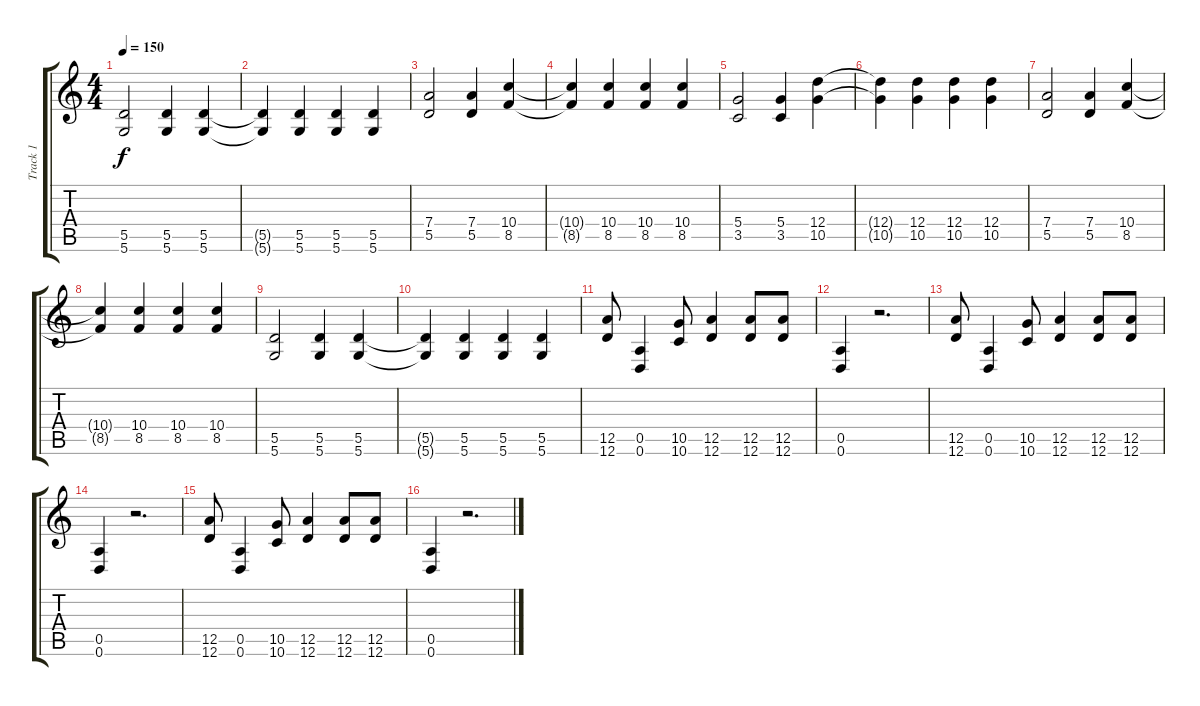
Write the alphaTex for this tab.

\track ("Track 1" "Track 1") {instrument distortionguitar}
\staff {score tabs}
\tuning (E4 B3 G3 D3 A2 D2) {hide}
\ts (4 4)
\tempo 150
\clef g2
\ks c
(5.5 5.6).2{dy f} (5.5 5.6).4 (5.5 5.6).4 |
(5.5{t} 5.6{t}).4 (5.5 5.6).4 (5.5 5.6).4 (5.5 5.6).4 |
(7.4 5.5).2 (7.4 5.5).4 (10.4 8.5).4 |
(10.4{t} 8.5{t}).4 (10.4 8.5).4 (10.4 8.5).4 (10.4 8.5).4 |
(5.4 3.5).2 (5.4 3.5).4 (12.4 10.5).4 |
(12.4{t} 10.5{t}).4 (12.4 10.5).4 (12.4 10.5).4 (12.4 10.5).4 |
(7.4 5.5).2 (7.4 5.5).4 (10.4 8.5).4 |
(10.4{t} 8.5{t}).4 (10.4 8.5).4 (10.4 8.5).4 (10.4 8.5).4 |
(5.5 5.6).2 (5.5 5.6).4 (5.5 5.6).4 |
(5.5{t} 5.6{t}).4 (5.5 5.6).4 (5.5 5.6).4 (5.5 5.6).4 |
(12.5 12.6).8 (0.5 0.6).4 (10.5 10.6).8 (12.5 12.6).4 (12.5 12.6).8 (12.5 12.6).8 |
(0.5 0.6).4 r.2{d} |
(12.5 12.6).8 (0.5 0.6).4 (10.5 10.6).8 (12.5 12.6).4 (12.5 12.6).8 (12.5 12.6).8 |
(0.5 0.6).4 r.2{d} |
(12.5 12.6).8 (0.5 0.6).4 (10.5 10.6).8 (12.5 12.6).4 (12.5 12.6).8 (12.5 12.6).8 |
(0.5 0.6).4 r.2{d}
